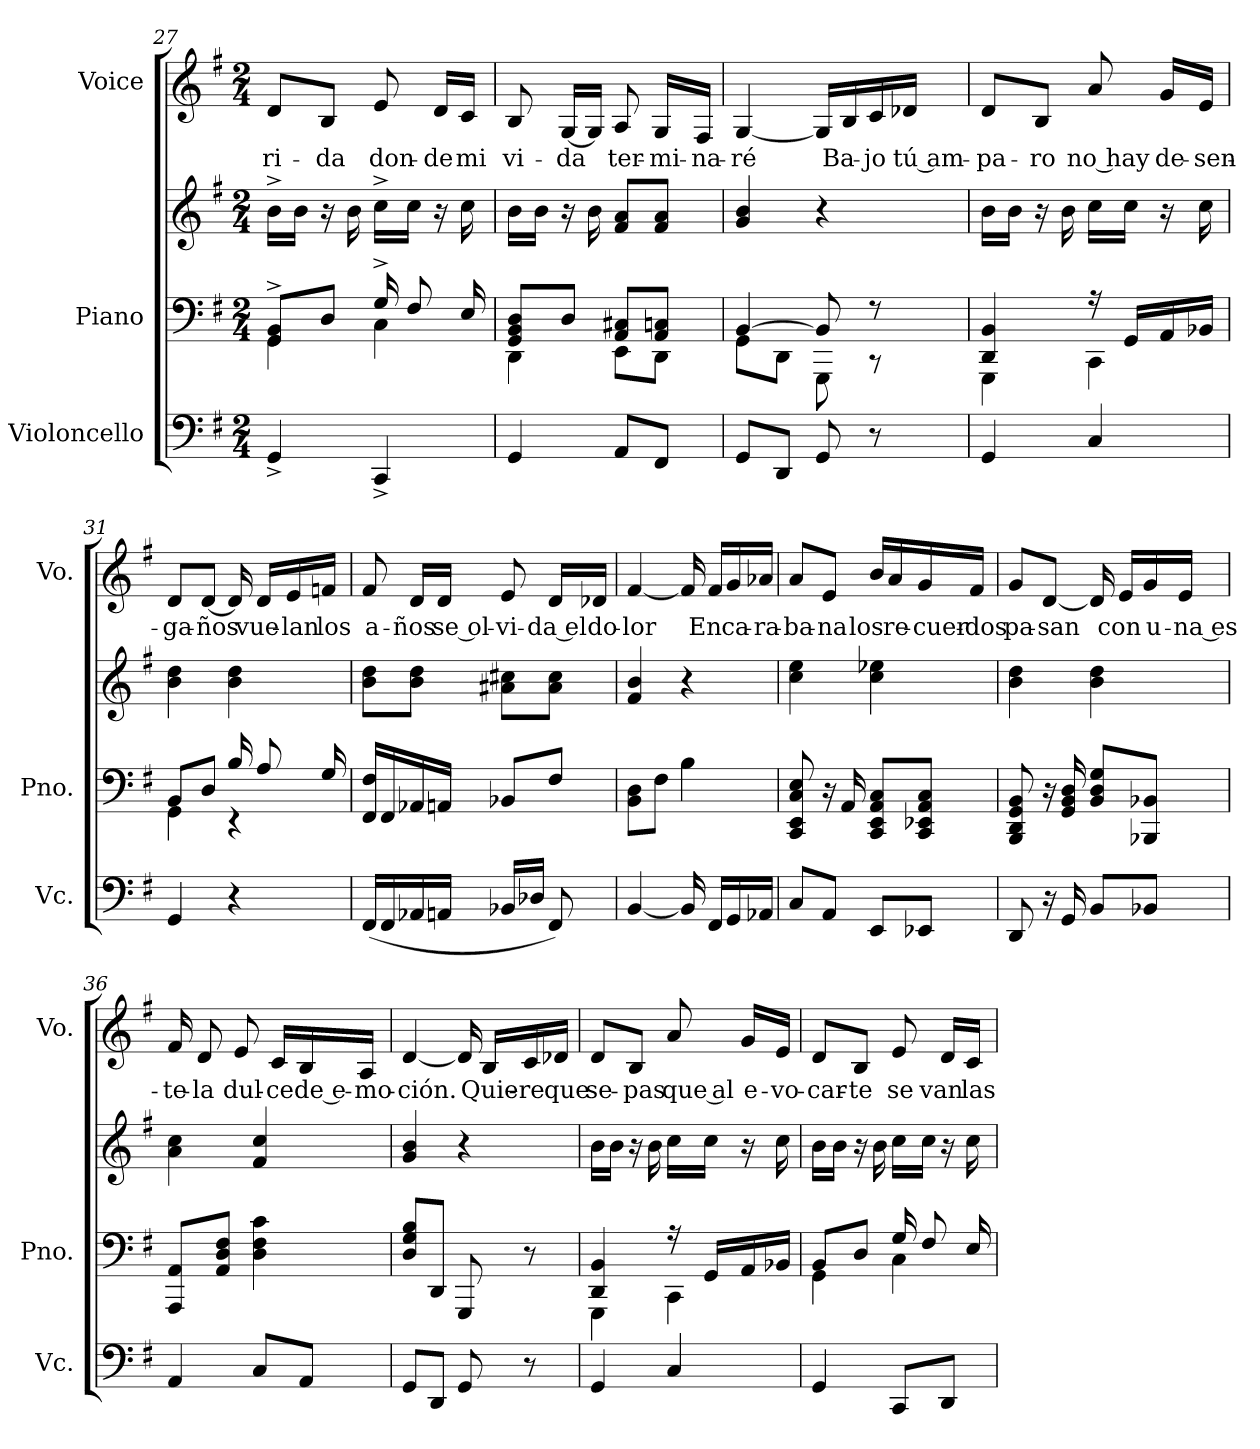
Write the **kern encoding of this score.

**kern	**kern	**kern	**kern	**text
*part3	*part2	*part2	*part1	*part1
*staff4	*staff3	*staff2	*staff1	*staff1
*I"Violoncello	*I"Piano	*	*I"Voice	*
*I'Vc.	*I'Pno.	*	*I'Vo.	*
*clefF4	*clefF4	*clefG2	*clefG2	*
*k[f#]	*k[f#]	*k[f#]	*k[f#]	*
*M2/4	*M2/4	*M2/4	*M2/4	*
=27	=27	=27	=27	=27
*	*^	*	*	*
!	!	!	!	!	!LO:LY:b
4GG^/	8GG/^ 8BB/^L	4GG\	16b^\LL	8d/L	-ri-
.	.	.	16b\JJ	.	.
!	!	!	!	!	!LO:LY:b
.	8D/J	.	16r	8B/J	-da
.	.	.	16b\	.	.
!	!	!	!	!	!LO:LY:b
4CC^/	16G^/	4C\	16cc^\LL	8e/	don-
.	8F#/	.	16cc\JJ	.	.
!	!	!	!	!	!LO:LY:b
.	.	.	16r	16d/LL	-de
!	!	!	!	!	!LO:LY:b
.	16E/	.	16cc\	16c/JJ	mi
!!LO:PB:g=z
=28	=28	=28	=28	=28	=28
!	!	!	!	!	!LO:LY:b
4GG/	8GG/ 8BB/ 8D/L	4DD\	16b\LL	8B/	vi-
.	.	.	16b\JJ	.	.
!	!	!	!	!	!LO:LY:b
.	8D/J	.	16r	[16G/LL	-da
.	.	.	16b\	16G/JJ]	.
!	!	!	!	!	!LO:LY:b
8AA/L	8AA/ 8C#X/L	8EE\L	8f#/ 8a/L	8A/	ter-
!	!	!	!	!	!LO:LY:b
8FF#/J	8AA/ 8Cn/J	8DD\J	8f#/ 8a/J	16G/LL	-mi-
!	!	!	!	!	!LO:LY:b
.	.	.	.	16F#/JJ	-na-
=29	=29	=29	=29	=29	=29
!	!	!	!	!	!LO:LY:b
8GG/L	[4BB/	8GG\L	4g/ 4b/	[4G/	-ré
8DD/J	.	8DD\J	.	.	.
8GG/	8BB/]	8GGG\	4r	16G/LL]	.
!	!	!	!	!	!LO:LY:b
.	.	.	.	16B/	Ba-
!	!	!	!	!	!LO:LY:b
8r	8r	8r	.	16c/	-jo
!	!	!	!	!	!LO:LY:b
.	.	.	.	16d-X/JJ	tú am-
=30	=30	=30	=30	=30	=30
!	!	!	!	!	!LO:LY:b
4GG/	4DD/ 4BB/	4GGG\	16b\LL	8d/L	-pa-
.	.	.	16b\JJ	.	.
!	!	!	!	!	!LO:LY:b
.	.	.	16r	8B/J	-ro
.	.	.	16b\	.	.
!	!	!	!	!	!LO:LY:b
4C/	16r	4CC\	16cc\LL	8a/	no hay
.	16GG/LL	.	16cc\JJ	.	.
!	!	!	!	!	!LO:LY:b
.	16AA/	.	16r	16g/LL	de-
!	!	!	!	!	!LO:LY:b
.	16BB-X/JJ	.	16cc\	16e/JJ	-sen-
=31	=31	=31	=31	=31	=31
!	!	!	!	!	!LO:LY:b
4GG/	8BB/L	4GG\	4b\ 4dd\	8d/L	-ga-
!	!	!	!	!	!LO:LY:b
.	8D/J	.	.	[8d/J	-ños
4r	16B/	4r	4b\ 4dd\	16d/]	.
!	!	!	!	!	!LO:LY:b
.	8A/	.	.	16d/LL	vue-
!	!	!	!	!	!LO:LY:b
.	.	.	.	16e/	-lan
!	!	!	!	!	!LO:LY:b
.	16G/	.	.	16fn/JJ	los
*	*v	*v	*	*	*
!!LO:LB:g=z
=32	=32	=32	=32	=32
!	!	!	!	!LO:LY:b
(<16FF#/LL	16FF#/ 16F#/LL	8b\ 8dd\L	8f#/	a-
16FF#/	16FF#/	.	.	.
!	!	!	!	!LO:LY:b
16AA-X/	16AA-X/	8b\ 8dd\J	16d/LL	-ños
!	!	!	!	!LO:LY:b
16AAn/JJ	16AAn/JJ	.	16d/JJ	se ol-
!	!	!	!	!LO:LY:b
16BB-X/LL	8BB-X/L	8a#X\ 8cc#X\L	8e/	-vi-
16D-X/JJ	.	.	.	.
!	!	!	!	!LO:LY:b
8FF#/)	8F#/J	8a#\ 8cc#\J	16d/LL	-da el
!	!	!	!	!LO:LY:b
.	.	.	16d-X/JJ	do-
=33	=33	=33	=33	=33
!	!	!	!	!LO:LY:b
[4BB/	8BB\ 8D\L	4f#/ 4b/	[4f#/	-lor
.	8F#\J	.	.	.
16BB/]	4B\	4r	16f#/]	.
!	!	!	!	!LO:LY:b
16FF#/LL	.	.	16f#/LL	En
!	!	!	!	!LO:LY:b
16GG/	.	.	16g/	ca-
!	!	!	!	!LO:LY:b
16AA-X/JJ	.	.	16a-X/JJ	-ra-
=34	=34	=34	=34	=34
!	!	!	!	!LO:LY:b
8C/L	8CC/ 8EE/ 8C/ 8E/	4cc\ 4ee\	8a/L	-ba-
!	!	!	!	!LO:LY:b
8AA/J	16r	.	8e/J	-na
.	16AA/	.	.	.
!	!	!	!	!LO:LY:b
8EE/L	8CC/ 8EE/ 8AA/ 8C/L	4cc\ 4ee-X\	16b/LL	los
!	!	!	!	!LO:LY:b
.	.	.	16a/	re-
!	!	!	!	!LO:LY:b
8EE-X/J	8CC/ 8EE-X/ 8AA/ 8C/J	.	16g/	-cuer-
!	!	!	!	!LO:LY:b
.	.	.	16f#/JJ	-dos
=35	=35	=35	=35	=35
!	!	!	!	!LO:LY:b
8DD/	8BBB/ 8DD/ 8GG/ 8BB/	4b\ 4dd\	8g/L	pa-
!	!	!	!	!LO:LY:b
16r	16r	.	[8d/J	-san
16GG/	16GG/ 16BB/ 16D/	.	.	.
8BB/L	8BB/ 8D/ 8G/L	4b\ 4dd\	16d/]	.
!	!	!	!	!LO:LY:b
.	.	.	16e/LL	con
!	!	!	!	!LO:LY:b
8BB-X/J	8BBB-X/ 8BB-X/J	.	16g/	u-
!	!	!	!	!LO:LY:b
.	.	.	16e/JJ	-na es-
!!LO:LB:g=z
=36	=36	=36	=36	=36
!	!	!	!	!LO:LY:b
4AA/	8AAA/ 8AA/L	4a\ 4cc\	16f#/	-te-
!	!	!	!	!LO:LY:b
.	.	.	8d/	-la
.	8AA/ 8D/ 8F#/J	.	.	.
!	!	!	!	!LO:LY:b
.	.	.	8e/	dul-
8C/L	4D\ 4F#\ 4c\	4f#/ 4cc/	.	.
!	!	!	!	!LO:LY:b
.	.	.	16c/LL	-ce
!	!	!	!	!LO:LY:b
8AA/J	.	.	16B/	de e-
!	!	!	!	!LO:LY:b
.	.	.	16A/JJ	-mo-
=37	=37	=37	=37	=37
!	!	!	!	!LO:LY:b
8GG/L	8D/ 8G/ 8B/L	4g/ 4b/	[4d/	-ción.
8DD/J	8DD/J	.	.	.
8GG/	8GGG/	4r	16d/]	.
!	!	!	!	!LO:LY:b
.	.	.	16B/LL	Quie-
!	!	!	!	!LO:LY:b
8r	8r	.	16c/	-re
!	!	!	!	!LO:LY:b
.	.	.	16d-X/JJ	que
=38	=38	=38	=38	=38
*	*^	*	*	*
!	!	!	!	!	!LO:LY:b
4GG/	4DD/ 4BB/	4GGG\	16b\LL	8d/L	se-
.	.	.	16b\JJ	.	.
!	!	!	!	!	!LO:LY:b
.	.	.	16r	8B/J	-pas
.	.	.	16b\	.	.
!	!	!	!	!	!LO:LY:b
4C/	16r	4CC\	16cc\LL	8a/	que al
.	16GG/LL	.	16cc\JJ	.	.
!	!	!	!	!	!LO:LY:b
.	16AA/	.	16r	16g/LL	e-
!	!	!	!	!	!LO:LY:b
.	16BB-X/JJ	.	16cc\	16e/JJ	-vo-
=39	=39	=39	=39	=39	=39
!	!	!	!	!	!LO:LY:b
4GG/	8BB/L	4GG\	16b\LL	8d/L	-car-
.	.	.	16b\JJ	.	.
!	!	!	!	!	!LO:LY:b
.	8D/J	.	16r	8B/J	-te
.	.	.	16b\	.	.
!	!	!	!	!	!LO:LY:b
8CC/L	16G/	4C\	16cc\LL	8e/	se
.	8F#/	.	16cc\JJ	.	.
!	!	!	!	!	!LO:LY:b
8DD/J	.	.	16r	16d/LL	van
!	!	!	!	!	!LO:LY:b
.	16E/	.	16cc\	16c/JJ	las
*	*v	*v	*	*	*
=	=	=	=	=
*-	*-	*-	*-	*-
